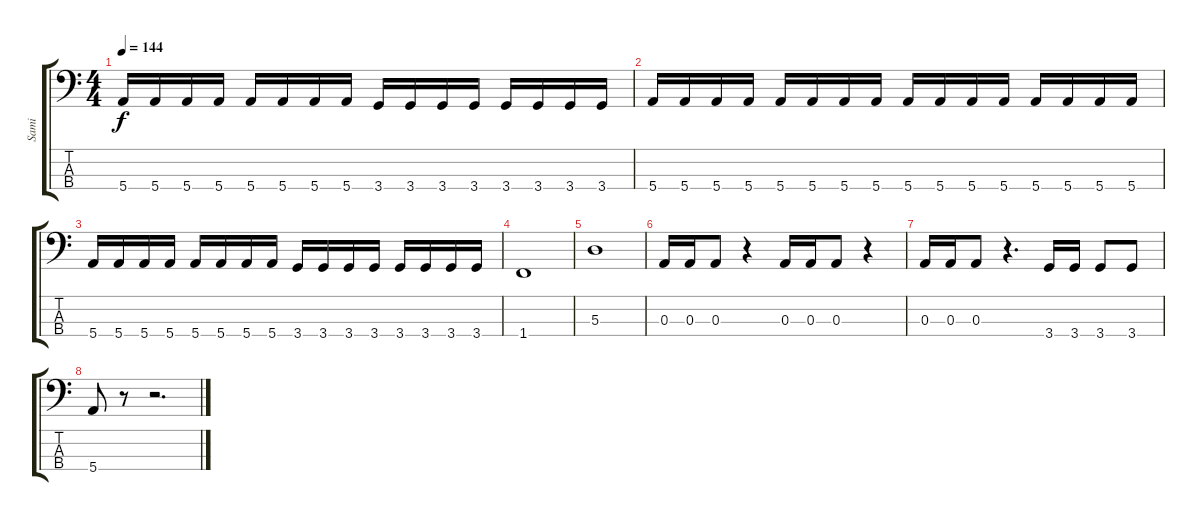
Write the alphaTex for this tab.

\track ("Sami" "Sami") {instrument electricbasspick}
\staff {score tabs}
\tuning (G2 D2 A1 E1) {hide}
\ts (4 4)
\tempo 144
\clef f4
\ks c
5.4.16{dy f} 5.4.16 5.4.16 5.4.16 5.4.16 5.4.16 5.4.16 5.4.16 3.4.16 3.4.16 3.4.16 3.4.16 3.4.16 3.4.16 3.4.16 3.4.16 |
5.4.16 5.4.16 5.4.16 5.4.16 5.4.16 5.4.16 5.4.16 5.4.16 5.4.16 5.4.16 5.4.16 5.4.16 5.4.16 5.4.16 5.4.16 5.4.16 |
5.4.16 5.4.16 5.4.16 5.4.16 5.4.16 5.4.16 5.4.16 5.4.16 3.4.16 3.4.16 3.4.16 3.4.16 3.4.16 3.4.16 3.4.16 3.4.16 |
1.4.1 |
5.3.1 |
0.3.16 0.3.16 0.3.8 r.4 0.3.16 0.3.16 0.3.8 r.4 |
0.3.16 0.3.16 0.3.8 r.4{d} 3.4.16 3.4.16 3.4.8 3.4.8 |
5.4.8 r.8 r.2{d}
